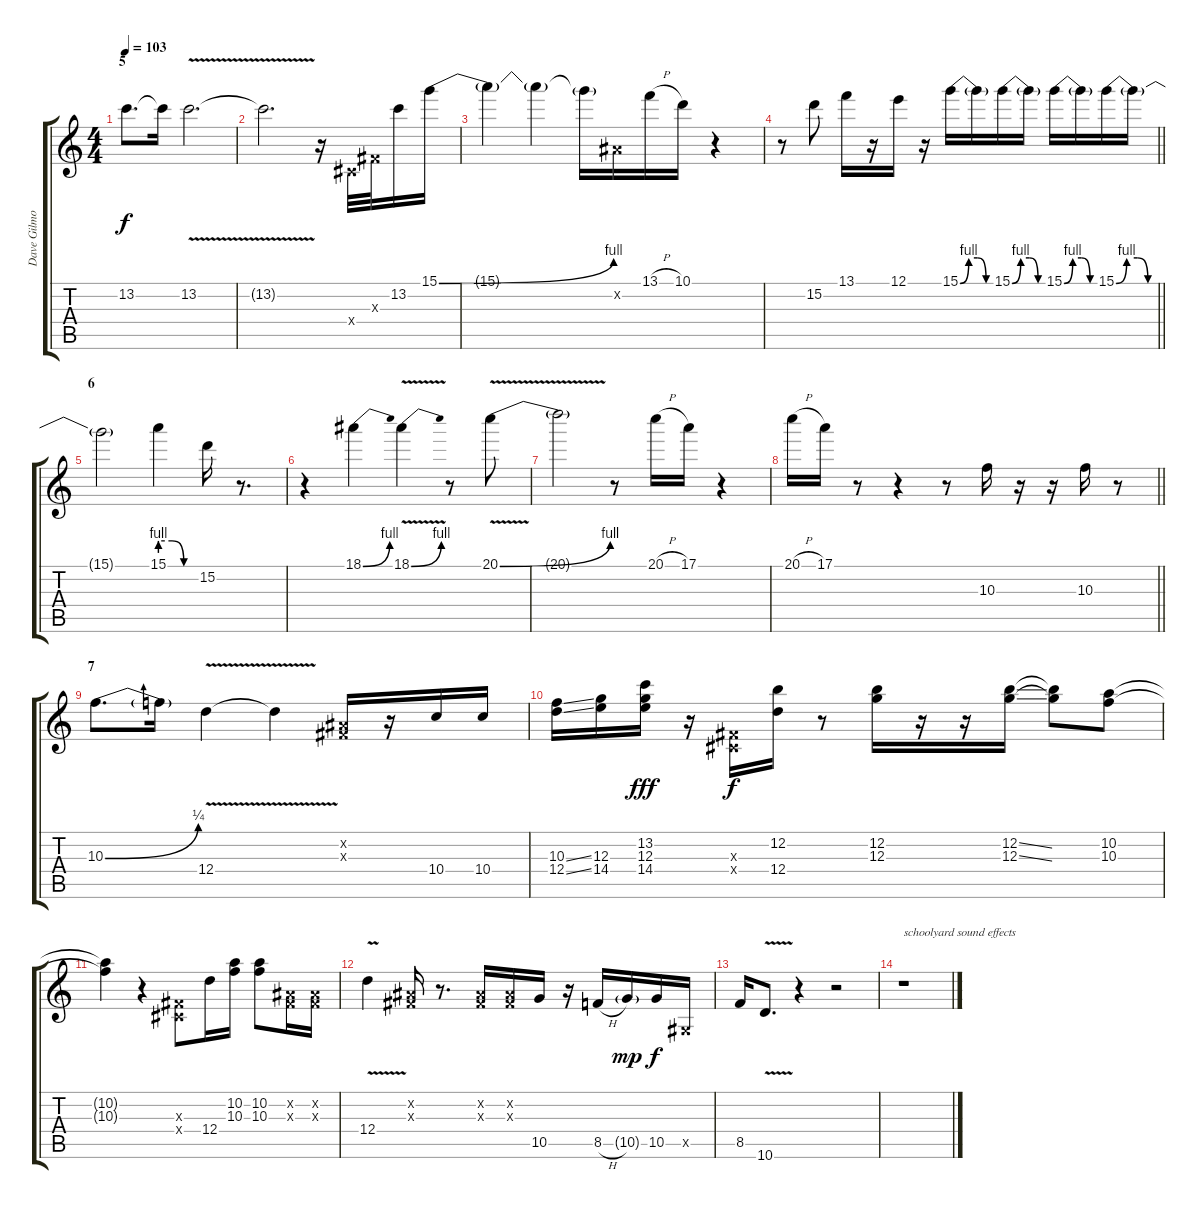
\track ("Dave Gilmour / Solo" "Dave Gilmo") {instrument overdrivenguitar}
\staff {score tabs}
\tuning (E4 B3 G3 D3 A2 E2) {hide}
\ts (4 4)
\section ("" "5")
\tempo 103
\clef g2
\ks c
13.2{t}.8{d dy f} 13.2{t}.16 13.2{v}.2{d} |
13.2{t}.2{d} r.16 -1.4{x}.32 -1.3{x}.32 13.2.16 15.1{be (bend 0 0 60 4)}.16 |
15.1{t}.4 15.1{t}.4 15.1{t}.16 -1.2{x}.16 13.1{h}.16 10.1.16 r.4 |
\barLineRight lightlight
r.8 15.2.8 13.1.16 r.16 12.1.16 r.16 15.1{be (custom 0 0 15 4 30 4 45 0 60 0)}.16 15.1{t}.16 15.1{be (custom 0 0 15 4 30 4 45 0 60 0)}.16 15.1{t}.16 15.1{be (custom 0 0 15 4 30 4 45 0 60 0)}.16 15.1{t}.16 15.1{be (custom 0 0 15 4 30 4 45 0 60 0)}.16 15.1{t}.16 |
\section ("" "6")
15.1{t}.2 15.1{be (custom 0 4 20 4 40 0 60 0)}.4 15.2.16 r.8{d} |
r.4 18.1{be (bend 0 0 60 4)}.4 18.1{be (bend 0 0 60 4) v}.4 r.8 20.1{be (bend 0 0 60 4) v}.8 |
20.1{t}.2 r.8 20.1{h}.16 17.1.16 r.4 |
\barLineRight lightlight
20.1{h}.16 17.1.16 r.8 r.4 r.8 10.3.16 r.16 r.16 10.3.16 r.8 |
\section ("" "7")
10.3{be (bend 0 0 60 1)}.8{d} 10.3{t}.16 12.4{v}.4 12.4{t}.4 (-1.2{x} -1.3{x}).16 r.16 10.4.16 10.4.16 |
(10.3{ss} 12.4{ss}).16 (12.3 14.4).16 (13.2 12.3 14.4).16{dy fff} r.16 (-1.3{x} -1.4{x}).16{dy f} (12.2 12.4).16 r.8 (12.2 12.3).16 r.16 r.16 (12.2{ss} 12.3{ss}).16 (12.2{t} 12.3{t}).8 (10.2 10.3).8 |
(10.2{t} 10.3{t}).4 r.4 (-1.3{x} -1.4{x}).8 12.4.16 (10.2 10.3).16 (10.2 10.3).8 (-1.2{x} -1.3{x}).16 (-1.2{x} -1.3{x}).16 |
12.4{v}.4 (-1.2{x} -1.3{x}).16 r.8{d} (-1.2{x} -1.3{x}).16 (-1.2{x} -1.3{x}).16 10.5.16 r.16 8.5{h}.16 10.5{g}.16{dy mp} 10.5.16{dy f} -1.5{x}.16 |
8.5.16 10.6{v}.8{d} r.4 r.2 |
r.1{txt "schoolyard sound effects"}
